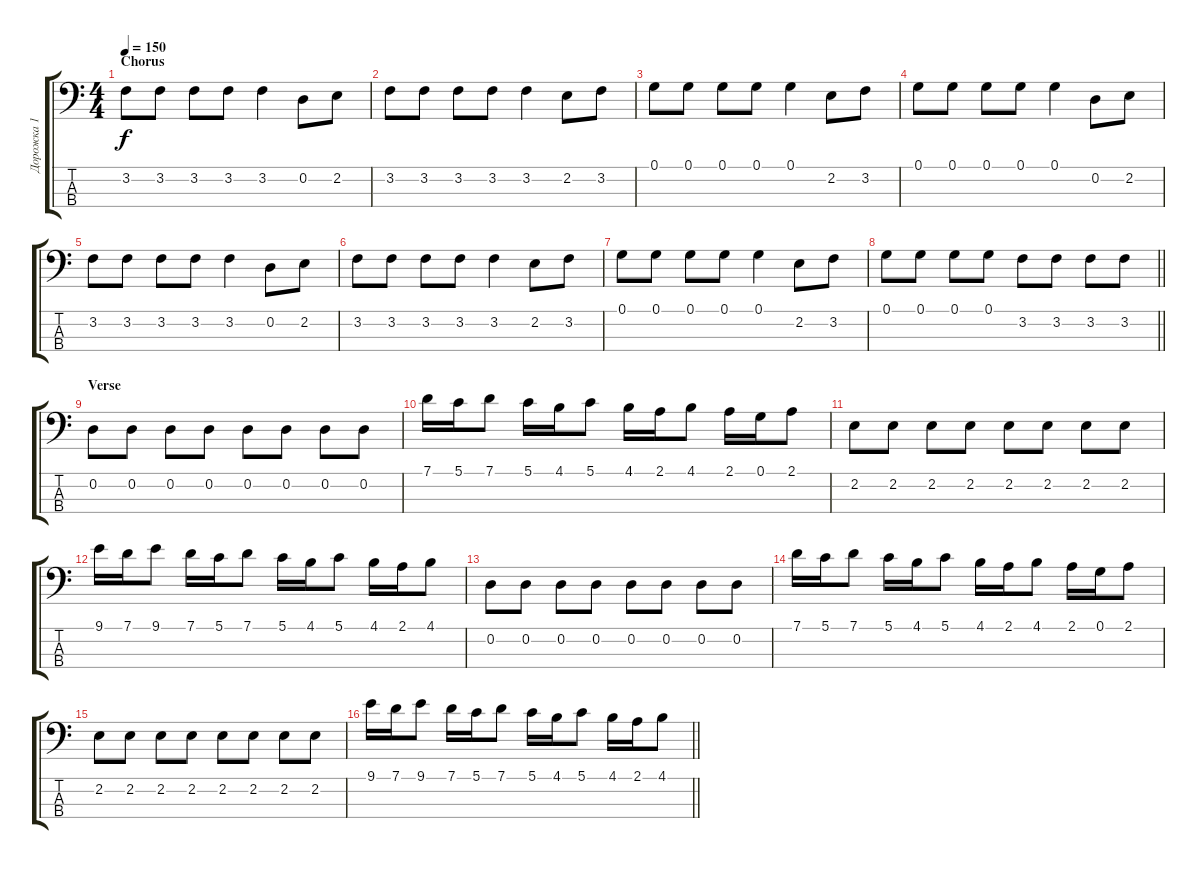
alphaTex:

\track ("Дорожка 1" "Дорожка 1") {instrument electricbassfinger}
\staff {score tabs}
\tuning (G2 D2 A1 E1) {hide}
\ts (4 4)
\section ("" "Chorus")
\tempo 150
\clef f4
\ks c
3.2.8{dy f} 3.2.8 3.2.8 3.2.8 3.2.4 0.2.8 2.2.8 |
3.2.8 3.2.8 3.2.8 3.2.8 3.2.4 2.2.8 3.2.8 |
0.1.8 0.1.8 0.1.8 0.1.8 0.1.4 2.2.8 3.2.8 |
0.1.8 0.1.8 0.1.8 0.1.8 0.1.4 0.2.8 2.2.8 |
3.2.8 3.2.8 3.2.8 3.2.8 3.2.4 0.2.8 2.2.8 |
3.2.8 3.2.8 3.2.8 3.2.8 3.2.4 2.2.8 3.2.8 |
0.1.8 0.1.8 0.1.8 0.1.8 0.1.4 2.2.8 3.2.8 |
\barLineRight lightlight
0.1.8 0.1.8 0.1.8 0.1.8 3.2.8 3.2.8 3.2.8 3.2.8 |
\section ("" "Verse")
0.2.8 0.2.8 0.2.8 0.2.8 0.2.8 0.2.8 0.2.8 0.2.8 |
7.1.16 5.1.16 7.1.8 5.1.16 4.1.16 5.1.8 4.1.16 2.1.16 4.1.8 2.1.16 0.1.16 2.1.8 |
2.2.8 2.2.8 2.2.8 2.2.8 2.2.8 2.2.8 2.2.8 2.2.8 |
9.1.16 7.1.16 9.1.8 7.1.16 5.1.16 7.1.8 5.1.16 4.1.16 5.1.8 4.1.16 2.1.16 4.1.8 |
0.2.8 0.2.8 0.2.8 0.2.8 0.2.8 0.2.8 0.2.8 0.2.8 |
7.1.16 5.1.16 7.1.8 5.1.16 4.1.16 5.1.8 4.1.16 2.1.16 4.1.8 2.1.16 0.1.16 2.1.8 |
2.2.8 2.2.8 2.2.8 2.2.8 2.2.8 2.2.8 2.2.8 2.2.8 |
\barLineRight lightlight
9.1.16 7.1.16 9.1.8 7.1.16 5.1.16 7.1.8 5.1.16 4.1.16 5.1.8 4.1.16 2.1.16 4.1.8
